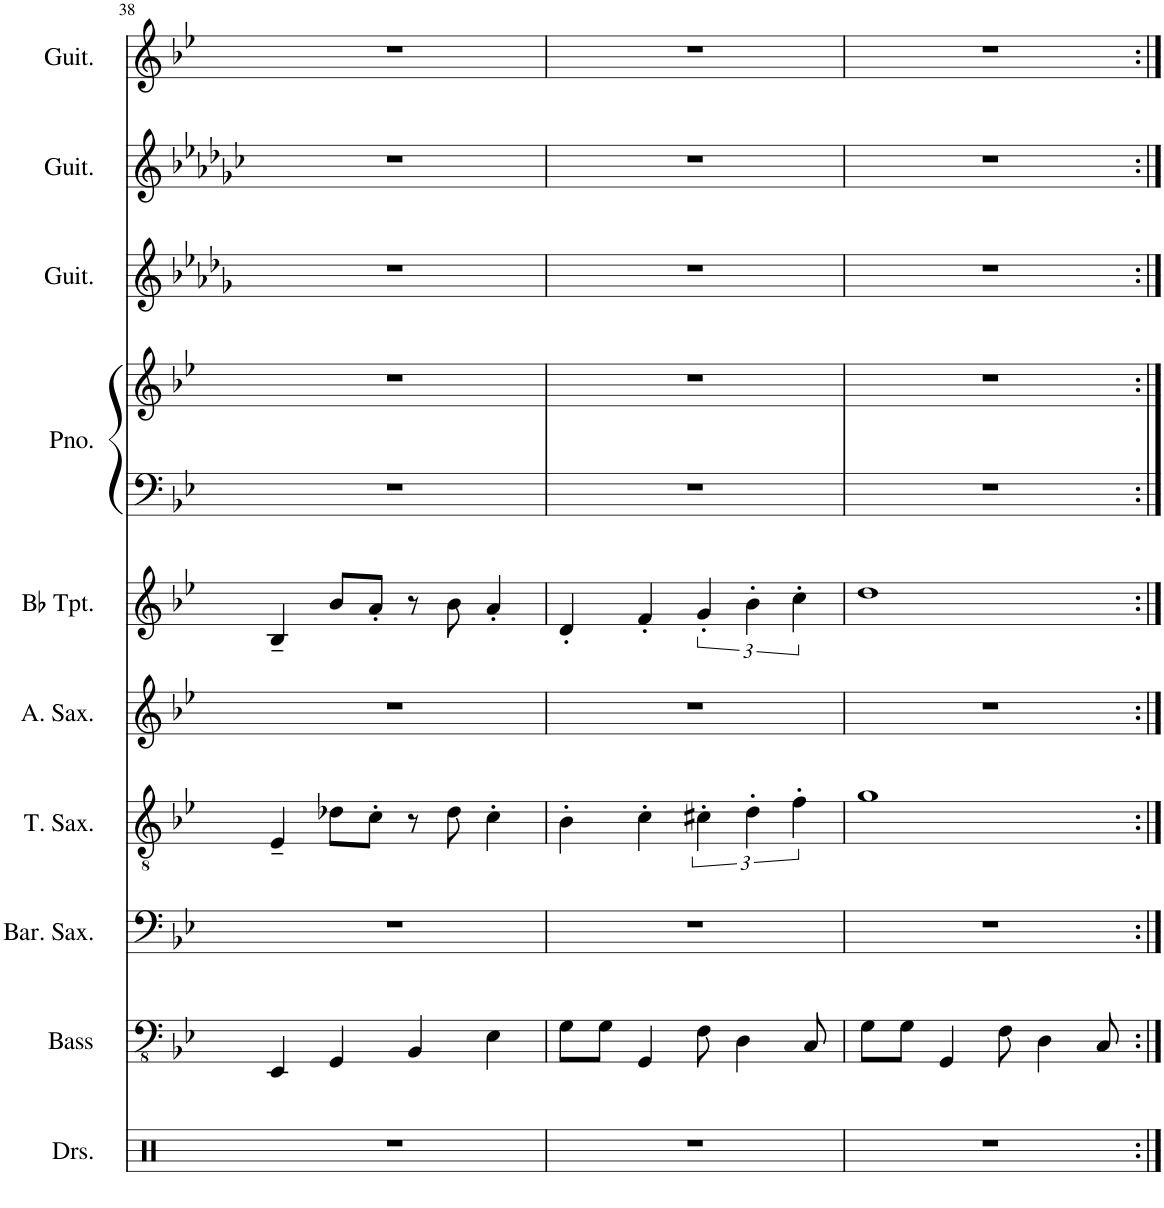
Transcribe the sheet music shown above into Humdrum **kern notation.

**kern	**kern	**kern	**kern	**kern	**kern	**kern	**kern	**kern	**kern	**kern
*part10	*part9	*part8	*part7	*part6	*part5	*part4	*part4	*part3	*part2	*part1
*staff11	*staff10	*staff9	*staff8	*staff7	*staff6	*staff5	*staff4	*staff3	*staff2	*staff1
*I"Drumset	*I"Acoustic Bass	*I"Baritone Saxophone	*I"Tenor Saxophone	*I"Alto Saxophone	*I"Bb Trumpet	*I"Piano	*	*I"Acoustic Guitar	*I"Acoustic Guitar	*I"Acoustic Guitar
*I'Drs.	*I'Bass	*I'Bar. Sax.	*I'T. Sax.	*I'A. Sax.	*I'Bb Tpt.	*I'Pno.	*	*I'Guit.	*I'Guit.	*I'Guit.
!!LO:PB:g=z
*clefX	*clefFv4	*clefF4	*clefGv2	*clefG2	*clefG2	*clefF4	*clefG2	*clefG2	*clefG2	*clefG2
*	*	*ITrd12c21	*ITrd8c14	*ITrd5c9	*ITrd1c2	*	*	*	*	*
*k[]	*k[b-e-]	*k[b-e-]	*k[b-e-]	*k[b-e-]	*k[b-e-]	*k[b-e-]	*k[b-e-]	*k[b-e-a-d-g-]	*k[b-e-a-d-g-c-]	*k[b-e-]
*M4/4	*M4/4	*M4/4	*M4/4	*M4/4	*M4/4	*M4/4	*M4/4	*M4/4	*M4/4	*M4/4
=38	=38	=38	=38	=38	=38	=38	=38	=38	=38	=38
1r	4EEE-/	1r	4E-~/	1r	4B-~/	1r	1r	1r	1r	1r
.	4GGG/	.	8d-X\L	.	8b-/L	.	.	.	.	.
.	.	.	8c'\J	.	8a'/J	.	.	.	.	.
.	4BBB-/	.	8r	.	8r	.	.	.	.	.
.	.	.	8d-\	.	8b-\	.	.	.	.	.
.	4EE-\	.	4c'\	.	4a'/	.	.	.	.	.
=39	=39	=39	=39	=39	=39	=39	=39	=39	=39	=39
1r	8GG\L	1r	4B-'\	1r	4d'/	1r	1r	1r	1r	1r
.	8GG\J	.	.	.	.	.	.	.	.	.
.	4GGG/	.	4c'\	.	4f'/	.	.	.	.	.
.	8FF\	.	6c#X'\	.	6g'/	.	.	.	.	.
.	4DD\	.	.	.	.	.	.	.	.	.
.	.	.	6d'\	.	6b-'\	.	.	.	.	.
.	.	.	6f'\	.	6cc'\	.	.	.	.	.
.	8CC/	.	.	.	.	.	.	.	.	.
=40	=40	=40	=40	=40	=40	=40	=40	=40	=40	=40
1r	8GG\L	1r	1g	1r	1dd	1r	1r	1r	1r	1r
.	8GG\J	.	.	.	.	.	.	.	.	.
.	4GGG/	.	.	.	.	.	.	.	.	.
.	8FF\	.	.	.	.	.	.	.	.	.
.	4DD\	.	.	.	.	.	.	.	.	.
.	8CC/	.	.	.	.	.	.	.	.	.
=:|!	=:|!	=:|!	=:|!	=:|!	=:|!	=:|!	=:|!	=:|!	=:|!	=:|!
*-	*-	*-	*-	*-	*-	*-	*-	*-	*-	*-
